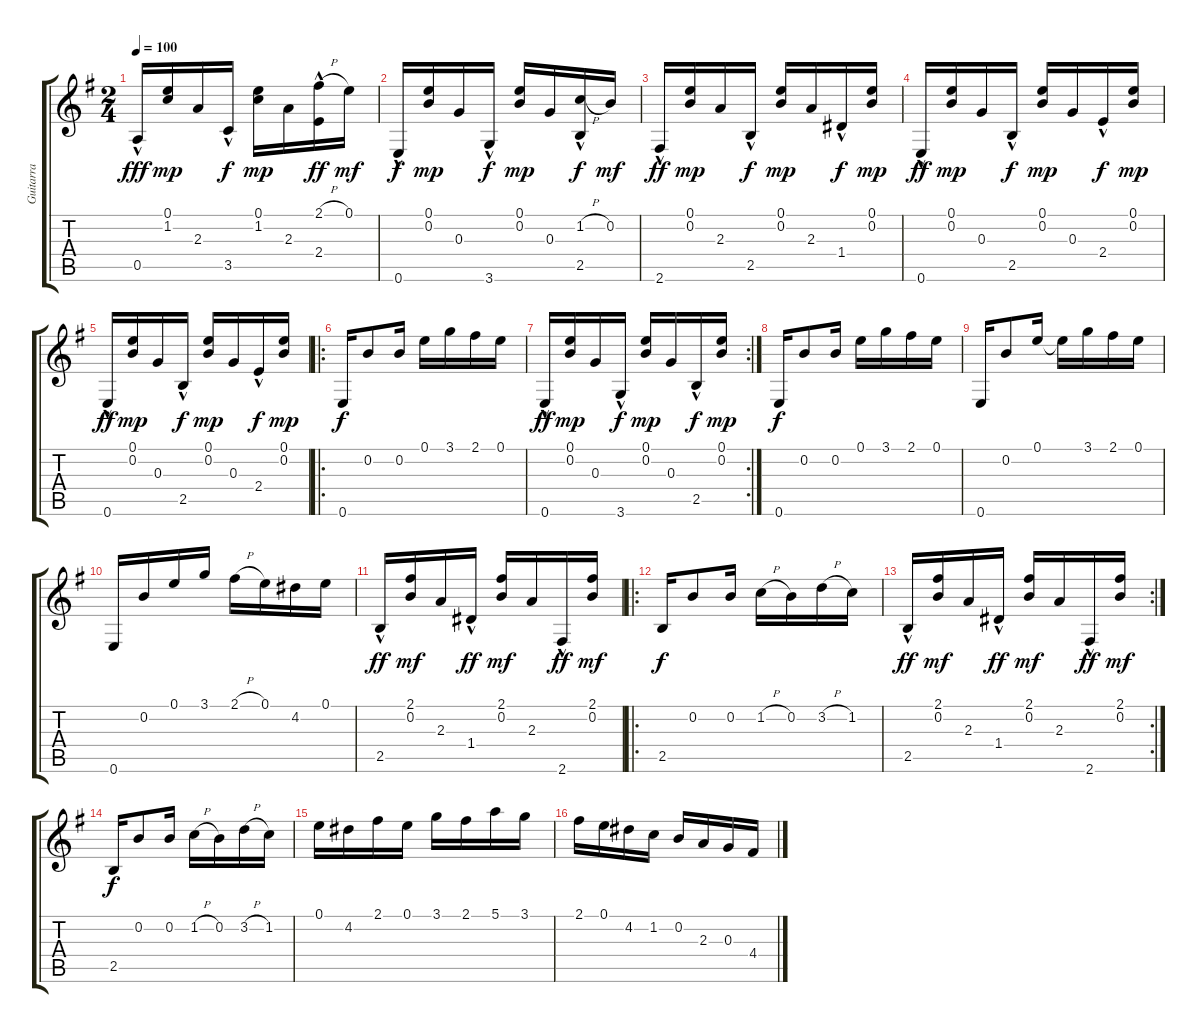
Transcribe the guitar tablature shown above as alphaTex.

\track ("Guitarra" "Guitarra") {instrument acousticguitarnylon}
\staff {score tabs}
\tuning (E4 B3 G3 D3 A2 E2) {hide}
\ts (2 4)
\tempo 100
\clef g2
\ks eminor
0.5{hac}.16{dy fff} (0.1 1.2).16{dy mp} 2.3.16 3.5{hac}.16{dy f} (0.1 1.2).16{dy mp} 2.3.16 (2.1{h} 2.4{hac}).16{dy ff} 0.1.16{dy mf} |
0.6{hac}.16{dy f} (0.1 0.2).16{dy mp} 0.3.16 3.6{hac}.16{dy f} (0.1 0.2).16{dy mp} 0.3.16 (1.2{h} 2.5{hac}).16{dy f} 0.2.16{dy mf} |
2.6{hac}.16{dy ff} (0.1 0.2).16{dy mp} 2.3.16 2.5{hac}.16{dy f} (0.1 0.2).16{dy mp} 2.3.16 1.4{hac}.16{dy f} (0.1 0.2).16{dy mp} |
0.6{hac}.16{dy ff} (0.1 0.2).16{dy mp} 0.3.16 2.5{hac}.16{dy f} (0.1 0.2).16{dy mp} 0.3.16 2.4{hac}.16{dy f} (0.1 0.2).16{dy mp} |
0.6{hac}.16{dy ff} (0.1 0.2).16{dy mp} 0.3.16 2.5{hac}.16{dy f} (0.1 0.2).16{dy mp} 0.3.16 2.4{hac}.16{dy f} (0.1 0.2).16{dy mp} |
\ro
0.6.16{dy f} 0.2.8 0.2.16 0.1.16 3.1.16 2.1.16 0.1.16 |
\rc 2
0.6{hac}.16{dy ff} (0.1 0.2).16{dy mp} 0.3.16 3.6{hac}.16{dy f} (0.1 0.2).16{dy mp} 0.3.16 2.5{hac}.16{dy f} (0.1 0.2).16{dy mp} |
0.6.16{dy f} 0.2.8 0.2.16 0.1.16 3.1.16 2.1.16 0.1.16 |
0.6.16 0.2.8 0.1.16 0.1{t}.16 3.1.16 2.1.16 0.1.16 |
0.6.16 0.2.16 0.1.16 3.1.16 2.1{h}.16 0.1.16 4.2.16 0.1.16 |
2.5{hac}.16{dy ff} (2.1 0.2).16{dy mf} 2.3.16 1.4{hac}.16{dy ff} (2.1 0.2).16{dy mf} 2.3.16 2.6{hac}.16{dy ff} (2.1 0.2).16{dy mf} |
\ro
2.5.16{dy f} 0.2.8 0.2.16 1.2{h}.16 0.2.16 3.2{h}.16 1.2.16 |
\rc 2
2.5{hac}.16{dy ff} (2.1 0.2).16{dy mf} 2.3.16 1.4{hac}.16{dy ff} (2.1 0.2).16{dy mf} 2.3.16 2.6{hac}.16{dy ff} (2.1 0.2).16{dy mf} |
2.5.16{dy f} 0.2.8 0.2.16 1.2{h}.16 0.2.16 3.2{h}.16 1.2.16 |
0.1.16 4.2.16 2.1.16 0.1.16 3.1.16 2.1.16 5.1.16 3.1.16 |
2.1.16 0.1.16 4.2.16 1.2.16 0.2.16 2.3.16 0.3.16 4.4.16
